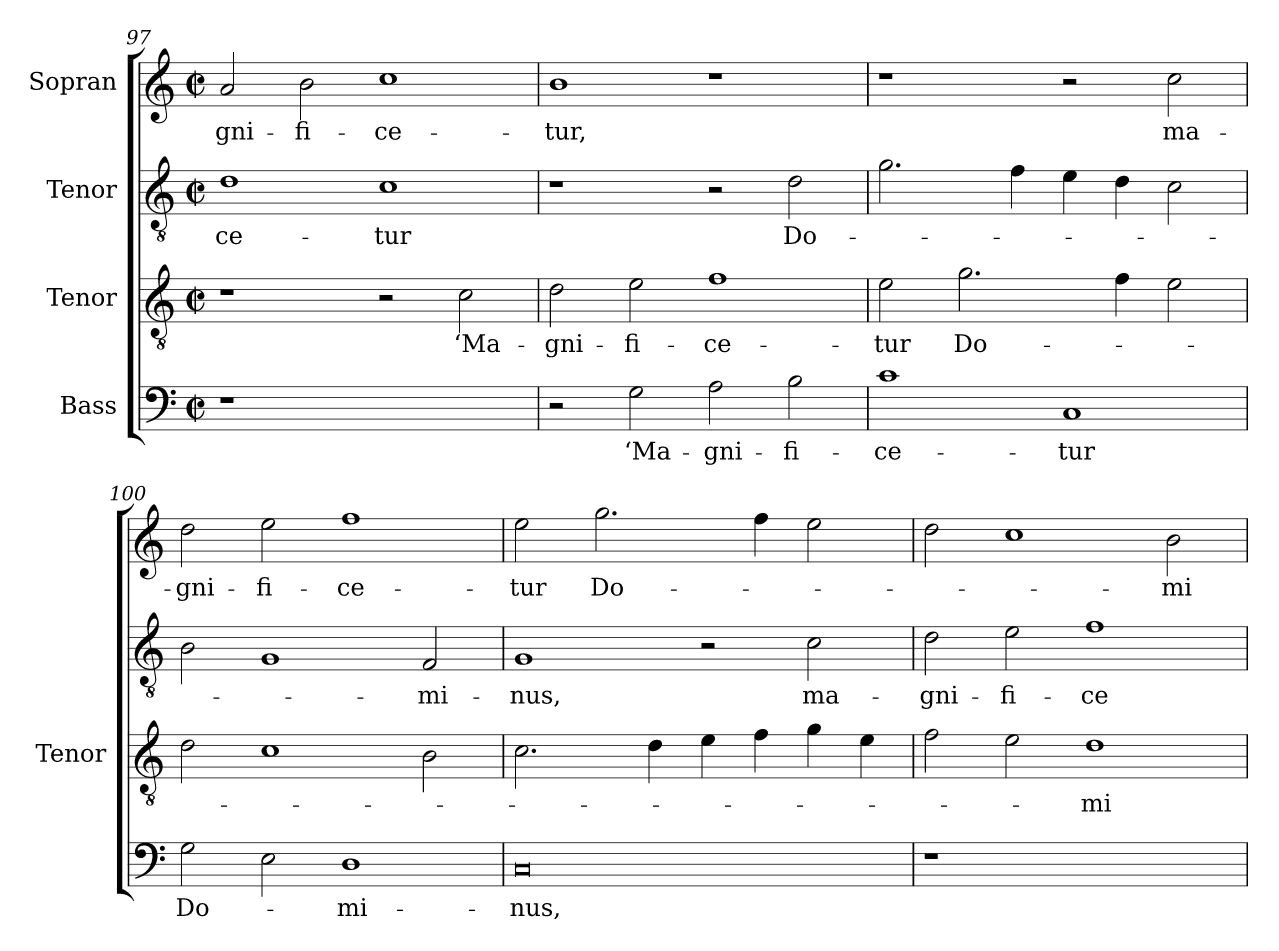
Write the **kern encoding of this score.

**kern	**text	**kern	**text	**kern	**text	**kern	**text
*part4	*part4	*part3	*part3	*part2	*part2	*part1	*part1
*staff4	*staff4	*staff3	*staff3	*staff2	*staff2	*staff1	*staff1
*I"Bass	*	*I"Tenor	*	*I"Tenor	*	*I"Sopran	*
*	*	*I'Tenor	*	*	*	*	*
*clefF4	*	*clefGv2	*	*clefGv2	*	*clefG2	*
*	*	*ITrd7c12	*	*ITrd7c12	*	*	*
*k[]	*	*k[]	*	*k[]	*	*k[]	*
*M2/2	*	*M2/2	*	*M2/2	*	*M2/2	*
*met(c|)	*	*met(c|)	*	*met(c|)	*	*met(c|)	*
=97	=97	=97	=97	=97	=97	=97	=97
!LO:N:vis=1	!	!	!	!	!	!	!
!	!	!	!	!	!LO:LY:b:color=#000000	!	!
!	!	!	!	!	!	!	!LO:LY:b:color=#000000
1r	.	1r	.	1Di	-ce-	2ai/	-gni-
!	!	!	!	!	!	!	!LO:LY:b:color=#000000
.	.	.	.	.	.	2bi\	-fi-
!	!	!	!	!	!LO:LY:b:color=#000000	!	!
!	!	!	!	!	!	!	!LO:LY:b:color=#000000
1ryy	.	2r	.	1Ci	-tur	1cci	-ce-
!	!	!	!LO:LY:b:color=#000000	!	!	!	!
.	.	2Ci\	‘Ma-	.	.	.	.
=98	=98	=98	=98	=98	=98	=98	=98
!	!	!	!LO:LY:b:color=#000000	!	!	!	!
!	!	!	!	!	!	!	!LO:LY:b:color=#000000
2r	.	2Di\	-gni-	1r	.	1bi	-tur,
!	!LO:LY:b:color=#000000	!	!	!	!	!	!
!	!	!	!LO:LY:b:color=#000000	!	!	!	!
2Gi\	‘Ma-	2Ei\	-fi-	.	.	.	.
!	!LO:LY:b:color=#000000	!	!	!	!	!	!
!	!	!	!LO:LY:b:color=#000000	!	!	!	!
2Ai\	-gni-	1Fi	-ce-	2r	.	1r	.
!	!LO:LY:b:color=#000000	!	!	!	!	!	!
!	!	!	!	!	!LO:LY:b:color=#000000	!	!
2Bi\	-fi-	.	.	2Di\	Do-	.	.
=99	=99	=99	=99	=99	=99	=99	=99
!	!LO:LY:b:color=#000000	!	!	!	!	!	!
!	!	!	!LO:LY:b:color=#000000	!	!	!	!
1ci	-ce-	2Ei\	-tur	2.Gi\	.	1r	.
!	!	!	!LO:LY:b:color=#000000	!	!	!	!
.	.	2.Gi\	Do-	.	.	.	.
.	.	.	.	4Fi\	.	.	.
!	!LO:LY:b:color=#000000	!	!	!	!	!	!
1Ci	-tur	.	.	4Ei\	.	2r	.
.	.	4Fi\	.	4Di\	.	.	.
!	!	!	!	!	!	!	!LO:LY:b:color=#000000
.	.	2Ei\	.	2Ci\	.	2cci\	ma-
=100	=100	=100	=100	=100	=100	=100	=100
!	!LO:LY:b:color=#000000	!	!	!	!	!	!
!	!	!	!	!	!	!	!LO:LY:b:color=#000000
2Gi\	Do-	2Di\	.	2BBi\	.	2ddi\	-gni-
!	!	!	!	!	!	!	!LO:LY:b:color=#000000
2Ei\	.	1Ci	.	1GGi	.	2eei\	-fi-
!	!LO:LY:b:color=#000000	!	!	!	!	!	!
!	!	!	!	!	!	!	!LO:LY:b:color=#000000
1Di	-mi-	.	.	.	.	1ffi	-ce-
!	!	!	!	!	!LO:LY:b:color=#000000	!	!
.	.	2BBi\	.	2FFi/	-mi-	.	.
=101	=101	=101	=101	=101	=101	=101	=101
!	!LO:LY:b:color=#000000	!	!	!	!	!	!
!	!	!	!	!	!LO:LY:b:color=#000000	!	!
!	!	!	!	!	!	!	!LO:LY:b:color=#000000
0Ci	-nus,	2.Ci\	.	1GGi	-nus,	2eei\	-tur
!	!	!	!	!	!	!	!LO:LY:b:color=#000000
.	.	.	.	.	.	2.ggi\	Do-
.	.	4Di\	.	.	.	.	.
.	.	4Ei\	.	2r	.	.	.
.	.	4Fi\	.	.	.	4ffi\	.
!	!	!	!	!	!LO:LY:b:color=#000000	!	!
.	.	4Gi\	.	2Ci\	ma-	2eei\	.
.	.	4Ei\	.	.	.	.	.
=102	=102	=102	=102	=102	=102	=102	=102
!LO:N:vis=1	!	!	!	!	!	!	!
!	!	!	!	!	!LO:LY:b:color=#000000	!	!
1r	.	2Fi\	.	2Di\	-gni-	2ddi\	.
!	!	!	!	!	!LO:LY:b:color=#000000	!	!
.	.	2Ei\	.	2Ei\	-fi-	1cci	.
!	!	!	!LO:LY:b:color=#000000	!	!	!	!
!	!	!	!	!	!LO:LY:b:color=#000000	!	!
1ryy	.	1Di	-mi-	1Fi	-ce-	.	.
!	!	!	!	!	!	!	!LO:LY:b:color=#000000
.	.	.	.	.	.	2bi\	-mi-
=	=	=	=	=	=	=	=
*-	*-	*-	*-	*-	*-	*-	*-
